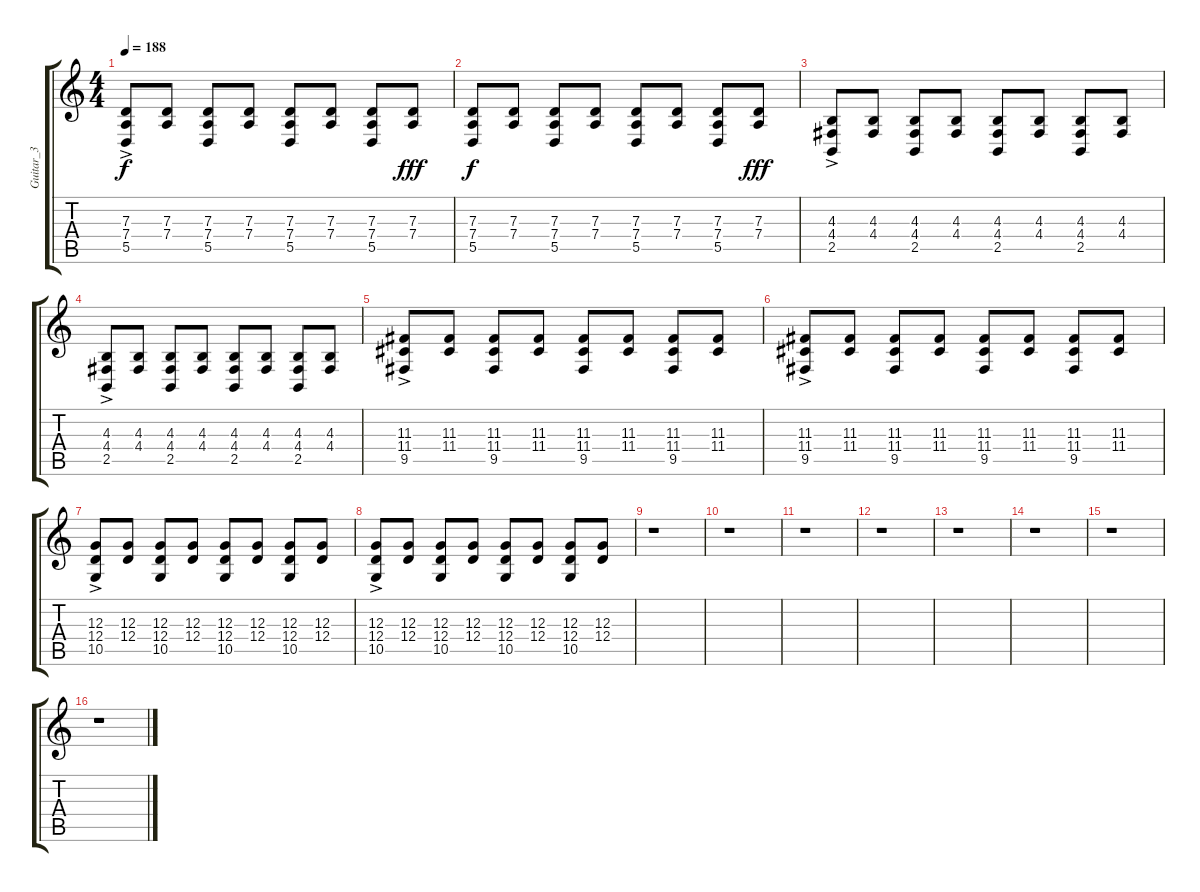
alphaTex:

\track ("Guitar_3" "Guitar_3") {instrument harpsichord}
\staff {score tabs}
\tuning (E4 B3 G3 D3 A2 D2) {hide}
\ts (4 4)
\tempo 188
\clef g2
\ks c
(7.3 7.4 5.5{ac}).8{dy f} (7.3 7.4).8 (7.3 7.4 5.5).8 (7.3 7.4).8 (7.3 7.4 5.5).8 (7.3 7.4).8 (7.3 7.4 5.5).8 (7.3 7.4).8{dy fff} |
(7.3 7.4 5.5).8{dy f} (7.3 7.4).8 (7.3 7.4 5.5).8 (7.3 7.4).8 (7.3 7.4 5.5).8 (7.3 7.4).8 (7.3 7.4 5.5).8 (7.3 7.4).8{dy fff} |
(4.3 4.4 2.5{ac}).8 (4.3 4.4).8 (4.3 4.4 2.5).8 (4.3 4.4).8 (4.3 4.4 2.5).8 (4.3 4.4).8 (4.3 4.4 2.5).8 (4.3 4.4).8 |
(4.3 4.4 2.5{ac}).8 (4.3 4.4).8 (4.3 4.4 2.5).8 (4.3 4.4).8 (4.3 4.4 2.5).8 (4.3 4.4).8 (4.3 4.4 2.5).8 (4.3 4.4).8 |
(11.3 11.4 9.5{ac}).8 (11.3 11.4).8 (11.3 11.4 9.5).8 (11.3 11.4).8 (11.3 11.4 9.5).8 (11.3 11.4).8 (11.3 11.4 9.5).8 (11.3 11.4).8 |
(11.3 11.4 9.5{ac}).8 (11.3 11.4).8 (11.3 11.4 9.5).8 (11.3 11.4).8 (11.3 11.4 9.5).8 (11.3 11.4).8 (11.3 11.4 9.5).8 (11.3 11.4).8 |
(12.3 12.4 10.5{ac}).8 (12.3 12.4).8 (12.3 12.4 10.5).8 (12.3 12.4).8 (12.3 12.4 10.5).8 (12.3 12.4).8 (12.3 12.4 10.5).8 (12.3 12.4).8 |
(12.3 12.4 10.5{ac}).8 (12.3 12.4).8 (12.3 12.4 10.5).8 (12.3 12.4).8 (12.3 12.4 10.5).8 (12.3 12.4).8 (12.3 12.4 10.5).8 (12.3 12.4).8 |
r.1 |
r.1 |
r.1 |
r.1 |
r.1 |
r.1 |
r.1 |
r.1
